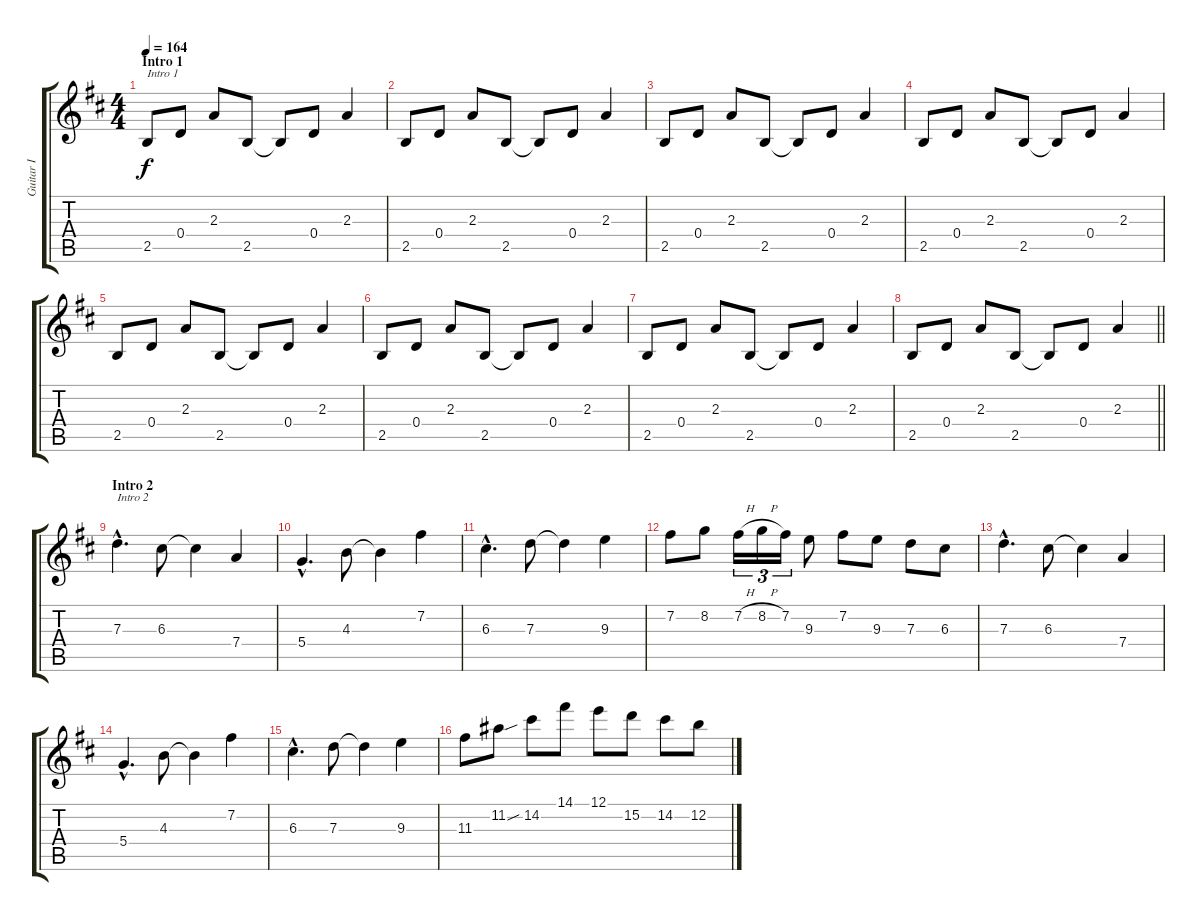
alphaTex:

\track ("Guitar I" "Guitar I") {instrument overdrivenguitar}
\staff {score tabs}
\tuning (E4 B3 G3 D3 A2 E2) {hide}
\ts (4 4)
\section ("" "Intro 1")
\tempo 164
\clef g2
\ks d
2.5.8{txt "Intro 1" dy f instrument acousticguitarsteel} 0.4.8 2.3.8 2.5.8 2.5{t}.8 0.4.8 2.3.4 |
2.5.8 0.4.8 2.3.8 2.5.8 2.5{t}.8 0.4.8 2.3.4 |
2.5.8 0.4.8 2.3.8 2.5.8 2.5{t}.8 0.4.8 2.3.4 |
2.5.8 0.4.8 2.3.8 2.5.8 2.5{t}.8 0.4.8 2.3.4 |
2.5.8 0.4.8 2.3.8 2.5.8 2.5{t}.8 0.4.8 2.3.4 |
2.5.8 0.4.8 2.3.8 2.5.8 2.5{t}.8 0.4.8 2.3.4 |
2.5.8 0.4.8 2.3.8 2.5.8 2.5{t}.8 0.4.8 2.3.4 |
\barLineRight lightlight
2.5.8 0.4.8 2.3.8 2.5.8 2.5{t}.8 0.4.8 2.3.4 |
\section ("" "Intro 2")
7.3{hac}.4{d txt "Intro 2" instrument overdrivenguitar} 6.3.8 6.3{t}.4 7.4.4 |
5.4{hac}.4{d} 4.3.8 4.3{t}.4 7.2.4 |
6.3{hac}.4{d} 7.3.8 7.3{t}.4 9.3.4 |
7.2.8 8.2.8 7.2{h}.16{tu (3 2)} 8.2{h}.16{tu (3 2)} 7.2.16{tu (3 2)} 9.3.8 7.2.8 9.3.8 7.3.8 6.3.8 |
7.3{hac}.4{d} 6.3.8 6.3{t}.4 7.4.4 |
5.4{hac}.4{d} 4.3.8 4.3{t}.4 7.2.4 |
6.3{hac}.4{d} 7.3.8 7.3{t}.4 9.3.4 |
11.3.8 11.2{sou}.8 14.2.8 14.1.8 12.1.8 15.2.8 14.2.8 12.2.8
